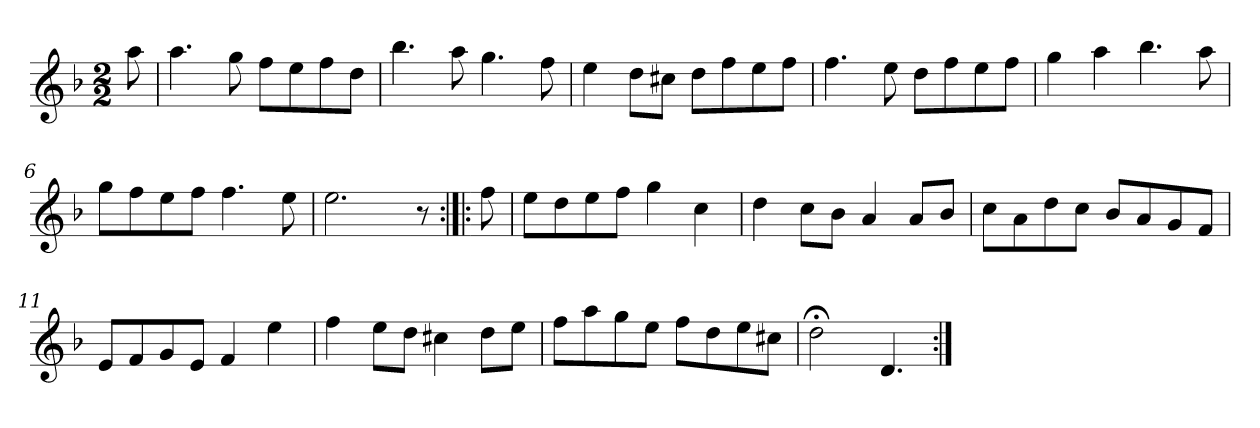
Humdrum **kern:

**kern
*part1
*staff1
*clefG2
*k[b-]
*d:
*M2/2
*MM120
=
8aa
=1
4.aa
8gg
8ff\L
8ee\
8ff\
8dd\J
=2
4.bb-
8aa
4.gg
8ff
=3
4ee
8dd\L
8cc#X\J
8dd\L
8ff\
8ee\
8ff\J
=4
4.ff
8ee
8dd\L
8ff\
8ee\
8ff\J
=5
4gg
4aa
4.bb-
8aa
=6
8gg\L
8ff\
8ee\
8ff\J
4.ff
8ee
=7
2.ee
8r
=:|!|:
8ff
=8
8ee\L
8dd\
8ee\
8ff\J
4gg
4cc
=9
4dd
8cc\L
8b-\J
4a
8a/L
8b-/J
=10
8cc\L
8a\
8dd\
8cc\J
8b-/L
8a/
8g/
8f/J
=11
8e/L
8f/
8g/
8e/J
4f
4ee
=12
4ff
8ee\L
8dd\J
4cc#X
8dd\L
8ee\J
=13
8ff\L
8aa\
8gg\
8ee\J
8ff\L
8dd\
8ee\
8cc#X\J
=14
2dd;<
4.d
=:|!
*-
